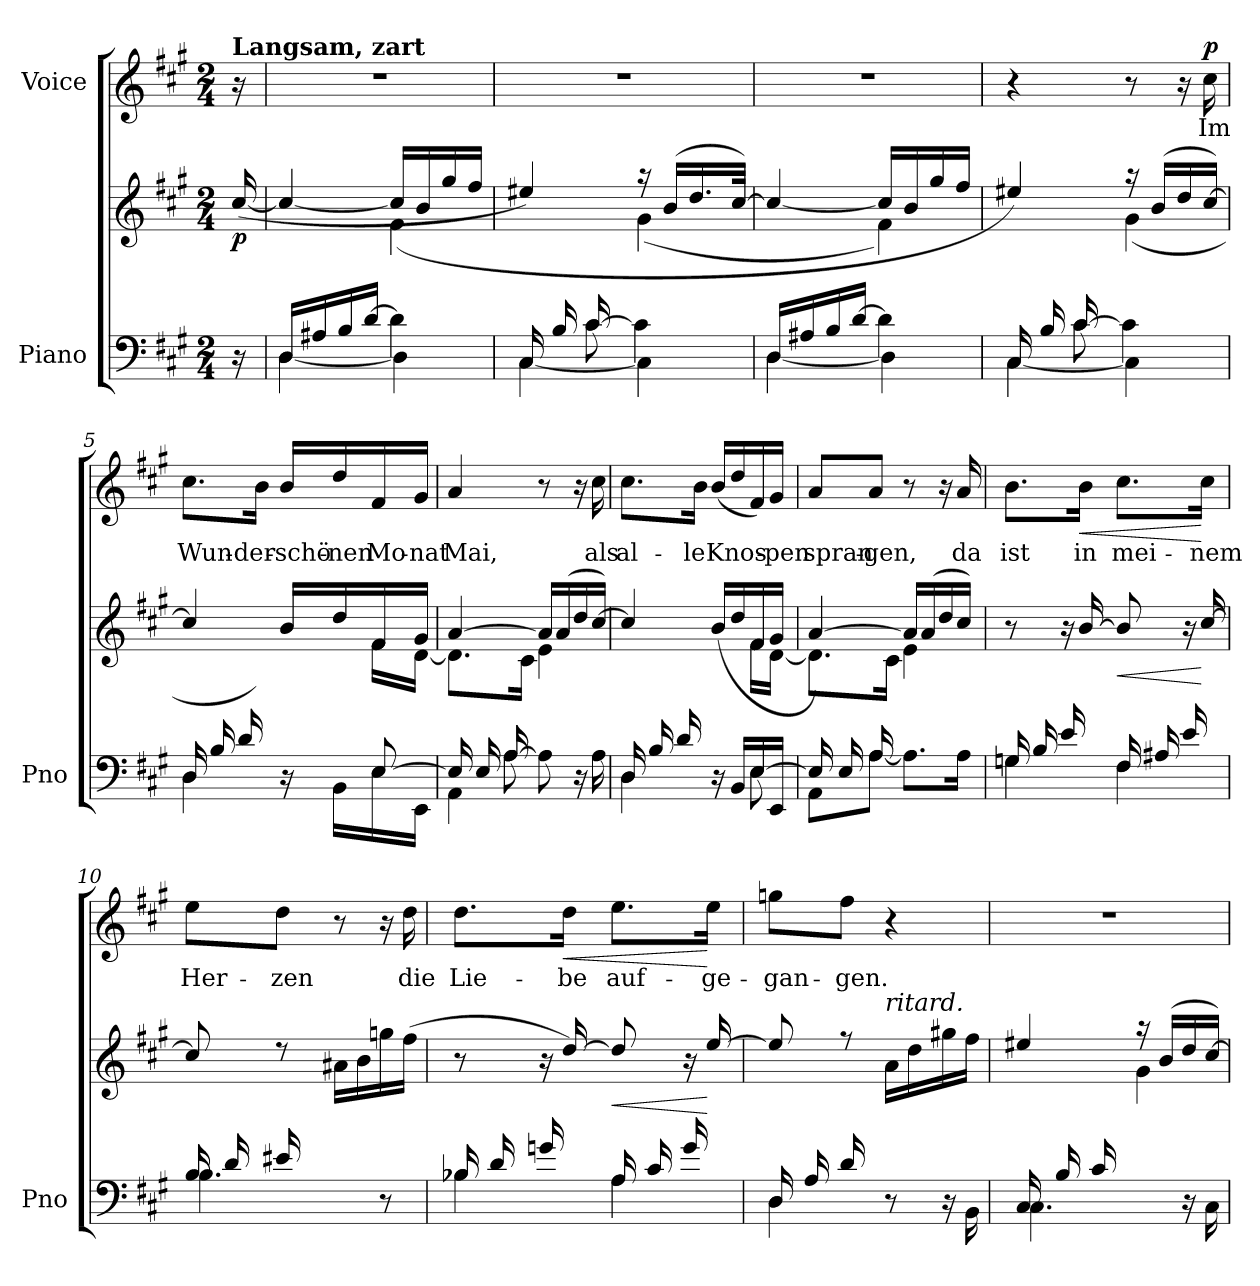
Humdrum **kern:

**kern	**kern	**dynam	**kern	**text	**dynam
*part2	*part2	*part2	*part1	*part1	*part1
*staff3	*staff2	*staff2/3	*staff1	*staff1	*staff1
*I"Piano	*	*	*I"Voice	*	*
*I'Pno	*	*	*	*	*
*clefF4	*clefG2	*	*clefG2	*	*
*k[f#c#g#]	*k[f#c#g#]	*	*k[f#c#g#]	*	*
*A:	*A:	*	*A:	*	*
*M2/4	*M2/4	*	*M2/4	*	*
=	=	=	=	=	=
!	!	!	!LO:TX:a:B:t=Langsam, zart	!	!
!	!	!LO:DY:b	!	!	!
16r	(>[16cc#/	p	16r	.	.
=1	=1	=1	=1	=1	=1
*^	*^	*	*	*	*
(>16D/LL	[<4D\	4cc#/_	4ryy	.	2r	.	.
16A#X/	.	.	.	.	.	.	.
16B/	.	.	.	.	.	.	.
[>16d/JJ	.	.	.	.	.	.	.
4d\]	4D\]	16cc#/LL]	(4f#\	.	.	.	.
.	.	16b/	.	.	.	.	.
.	.	16gg#/	.	.	.	.	.
.	.	16ff#/JJ	.	.	.	.	.
=2	=2	=2	=2	=2	=2	=2	=2
*	*^	*	*^	*	*	*	*
(>16C#/LL	[<4C#\	8ryy	4ee#X/)	4ryy	8.ryy	.	2r	.	.
16B/	.	.	.	.	.	.	.	.	.
16c#/	.	[>8c#\	.	.	.	.	.	.	.
4ryy	.	.	.	.	16e#X\JJ	.	.	.	.
.	4C#\]	4c#\]	16raa	(4g#\	4ryy	.	.	.	.
.	.	.	(>16b/LL	.	.	.	.	.	.
.	.	.	16.dd/	.	.	.	.	.	.
16ryy	.	.	.	.	.	.	.	.	.
.	.	.	[>32cc#/JJk)	.	.	.	.	.	.
*	*v	*v	*	*	*	*	*	*	*
*	*	*	*v	*v	*	*	*	*
=3	=3	=3	=3	=3	=3	=3	=3
(<16D/LL	[<4D\	4cc#/_	4ryy	.	2r	.	.
16A#X/	.	.	.	.	.	.	.
16B/	.	.	.	.	.	.	.
[>16d/JJ	.	.	.	.	.	.	.
4d\]	4D\]	16cc#/LL]	4f#\)	.	.	.	.
.	.	16b/	.	.	.	.	.
.	.	16gg#/	.	.	.	.	.
.	.	16ff#/JJ	.	.	.	.	.
!!LO:LB:g=z
=4	=4	=4	=4	=4	=4	=4	=4
*	*^	*	*^	*	*	*	*
(>16C#/LL	[<4C#\	8ryy	4ee#X/)	4ryy	8.ryy	.	4r	.	.
16B/	.	.	.	.	.	.	.	.	.
16c#/	.	[>8c#\	.	.	.	.	.	.	.
4ryy	.	.	.	.	16e#X\JJ	.	.	.	.
.	4C#\]	4c#\]	16raa	(4g#\	4ryy	.	8r	.	.
.	.	.	(>16b/LL	.	.	.	.	.	.
.	.	.	16dd/	.	.	.	16r	.	.
!	!	!	!	!	!	!	!	!LO:LY:b	!LO:DY:a
16ryy	.	.	[>16cc#/JJ)	.	.	.	16cc#\	Im	p
*	*v	*v	*	*	*	*	*	*	*
=5	=5	=5	=5	=5	=5	=5	=5	=5
!	!	!	!	!	!	!	!LO:LY:b	!
16D/LL	4D\	4cc#/]	4ryy	8.ryy	.	8.cc#\L	Wun-	.
16B/	.	.	.	.	.	.	.	.
16d/	.	.	.	.	.	.	.	.
!	!	!	!	!	!	!	!LO:LY:b	!
16ryy	.	.	.	16f#\JJ)	.	16b\Jk	-der-	.
!	!	!	!	!	!	!	!LO:LY:b	!
8ryy	16r	16b/LL	8ryy	4ryy	.	16b/LL	-schö-	.
!	!	!	!	!	!	!	!LO:LY:b	!
.	16BB\LL	16dd/	.	.	.	16dd/	-nen	.
!	!	!	!	!	!	!	!LO:LY:b	!
[>8E/	16E\	16f#/	16f#\LL	.	.	16f#/	Mo-	.
!	!	!	!	!	!	!	!LO:LY:b	!
.	16EE\JJ	16g#/JJ	[<16d\JJ	.	.	16g#/JJ	-nat	.
=6	=6	=6	=6	=6	=6	=6	=6	=6
*	*^	*	*	*	*	*	*	*
!	!	!	!	!	!	!	!	!LO:LY:b	!
16E/LL]	4AA\	8ryy	[>4a/)	8.d\L]	8.ryy	.	4a/	Mai,	.
16E/	.	.	.	.	.	.	.	.	.
16A/	.	[8A\	.	.	.	.	.	.	.
4ryy	.	.	.	16c#\Jk	16c#\JJ	.	.	.	.
.	4ryy	8A\]	16a/LL]	4e\	4ryy	.	8r	.	.
.	.	.	(>16a/	.	.	.	.	.	.
.	.	16r	16dd/	.	.	.	16r	.	.
!	!	!	!	!	!	!	!	!LO:LY:b	!
16ryy	.	16A\	[>16cc#/JJ)	.	.	.	16cc#\	als	.
=7	=7	=7	=7	=7	=7	=7	=7	=7	=7
!	!	!	!	!	!	!	!	!LO:LY:b	!
*	*v	*v	*	*	*	*	*	*	*
(<16D/LL	4D\	4cc#/]	4ryy	8.ryy	.	8.cc#\L	al-	.
16B/	.	.	.	.	.	.	.	.
16d/	.	.	.	.	.	.	.	.
!	!	!	!	!	!	!	!LO:LY:b	!
16ryy	.	.	.	16f#\JJ)	.	16b\Jk	-le	.
!	!	!	!	!	!	!	!LO:LY:b	!
8ryy	16r	(>16b/LL	8ryy	4ryy	.	(<16b/LL	Knos-	.
.	16BB/LL	16dd/	.	.	.	16dd/	.	.
[<8E\	16E/	16f#/	16f#\LL	.	.	16f#/)	.	.
!	!	!	!	!	!	!	!LO:LY:b	!
.	16EE/JJ	16g#/JJ	[<16d\JJ	.	.	16g#/JJ	-pen	.
!!LO:LB:g=z
=8	=8	=8	=8	=8	=8	=8	=8	=8
!	!	!	!	!	!	!	!LO:LY:b	!
16E/LL]	8AA\L	[>4a/)	8.d\L]	8.ryy	.	8a/L	spran-	.
16E/	.	.	.	.	.	.	.	.
!	!	!	!	!	!	!	!LO:LY:b	!
16A/	[>8A\J	.	.	.	.	8a/J	-gen,	.
4ryy	.	.	16c#\Jk	16c#\JJ	.	.	.	.
.	8.A\L]	16a/LL]	4e\	4ryy	.	8r	.	.
.	.	(>16a/	.	.	.	.	.	.
.	.	16dd/	.	.	.	16r	.	.
!	!	!	!	!	!	!	!LO:LY:b	!
16ryy	16A\Jk	16cc#/JJ)	.	.	.	16a/	da	.
*	*	*	*v	*v	*	*	*	*
=9	=9	=9	=9	=9	=9	=9	=9
!	!	!	!	!	!	!LO:LY:b	!
(<16Gn/LL	4Gn\	8r	8.ryy	.	8.b\L	ist	.
16B/	.	.	.	.	.	.	.
16e/	.	16r	.	.	.	.	.
!	!	!	!	!	!	!LO:LY:b	!LO:HP:b
16ryy	.	[16b/	16b\JJ)	.	16b\Jk	in	<
!	!	!	!	!LO:HP:b	!	!LO:LY:b	!
(<16F#/LL	4F#\	8b/]	8.ryy	<	8.cc#\L	mei-	.
16A#X/	.	.	.	.	.	.	.
16e/	.	16r	.	.	.	.	.
!	!	!	!	!	!	!LO:LY:b	!
16ryy	.	[16cc#/	16cc#\JJ)	[	16cc#\Jk	-nem	[
=10	=10	=10	=10	=10	=10	=10	=10
!	!	!	!	!	!	!LO:LY:b	!
(<16B/LL	4.B\	8cc#/]	8.ryy	.	8ee\L	Her-	.
16d/	.	.	.	.	.	.	.
!	!	!	!	!	!	!LO:LY:b	!
16e#X/	.	8rdd	.	.	8dd\J	-zen	.
4ryy	.	.	16f#\JJ	.	.	.	.
.	.	16a#X\LL	4ryy	.	8r	.	.
.	.	16b\	.	.	.	.	.
.	8r	16ggn\	.	.	16r	.	.
!	!	!	!	!	!	!LO:LY:b	!
16ryy	.	(16ff#\JJ	.	.	16dd\	die	.
=11	=11	=11	=11	=11	=11	=11	=11
!	!	!	!	!	!	!LO:LY:b	!
16B-X/LL	4B-X\	8r	8.ryy	.	8.dd\L	Lie-	.
16d/	.	.	.	.	.	.	.
16gn/	.	16r	.	.	.	.	.
!	!	!	!	!	!	!LO:LY:b	!LO:HP:b
16ryy	.	[16dd/	16dd\JJ)	.	16dd\Jk	-be	<
!	!	!	!	!LO:HP:b	!	!LO:LY:b	!
(<16A/LL	4A\	8dd/]	8.ryy	<	8.ee\L	auf-	.
16c#/	.	.	.	.	.	.	.
16g/	.	16r	.	.	.	.	.
!	!	!	!	!	!	!LO:LY:b	!
16ryy	.	[16ee/	16ee\JJ)	[	16ee\Jk	-ge-	[
!!LO:PB:g=z
=12	=12	=12	=12	=12	=12	=12	=12
!	!	!	!	!	!	!LO:LY:b	!
(>16D/LL	4D\	8ee/]	8.ryy	.	8ggn\L	-gan-	.
16A/	.	.	.	.	.	.	.
!	!	!	!	!	!	!LO:LY:b	!
16d/	.	8rff	.	.	8ff#\J	-gen.	.
4ryy	.	.	16f#\JJ	.	.	.	.
!	!	!LO:TX:a:i:t=ritard.	!	!	!	!	!
.	8r	16a\LL	4ryy	.	4r	.	.
.	.	16dd\	.	.	.	.	.
.	16r	16gg#X\	.	.	.	.	.
16ryy	16BB\	16ff#\JJ	.	.	.	.	.
=13	=13	=13	=13	=13	=13	=13	=13
*	*	*	*^	*	*	*	*
16C#/LL	4.C#\	4ee#X/)	4ryy	8.ryy	.	2r	.	.
16B/	.	.	.	.	.	.	.	.
16c#/	.	.	.	.	.	.	.	.
4ryy	.	.	.	16e#X\JJ	.	.	.	.
.	.	16raa	(4g#\	4ryy	.	.	.	.
.	.	(>16b/LL	.	.	.	.	.	.
.	16r	16dd/	.	.	.	.	.	.
16ryy	16C#\	[>16cc#/JJ)	.	.	.	.	.	.
*v	*v	*	*	*	*	*	*	*
*	*v	*v	*v	*	*	*	*
=	=	=	=	=	=
*-	*-	*-	*-	*-	*-
